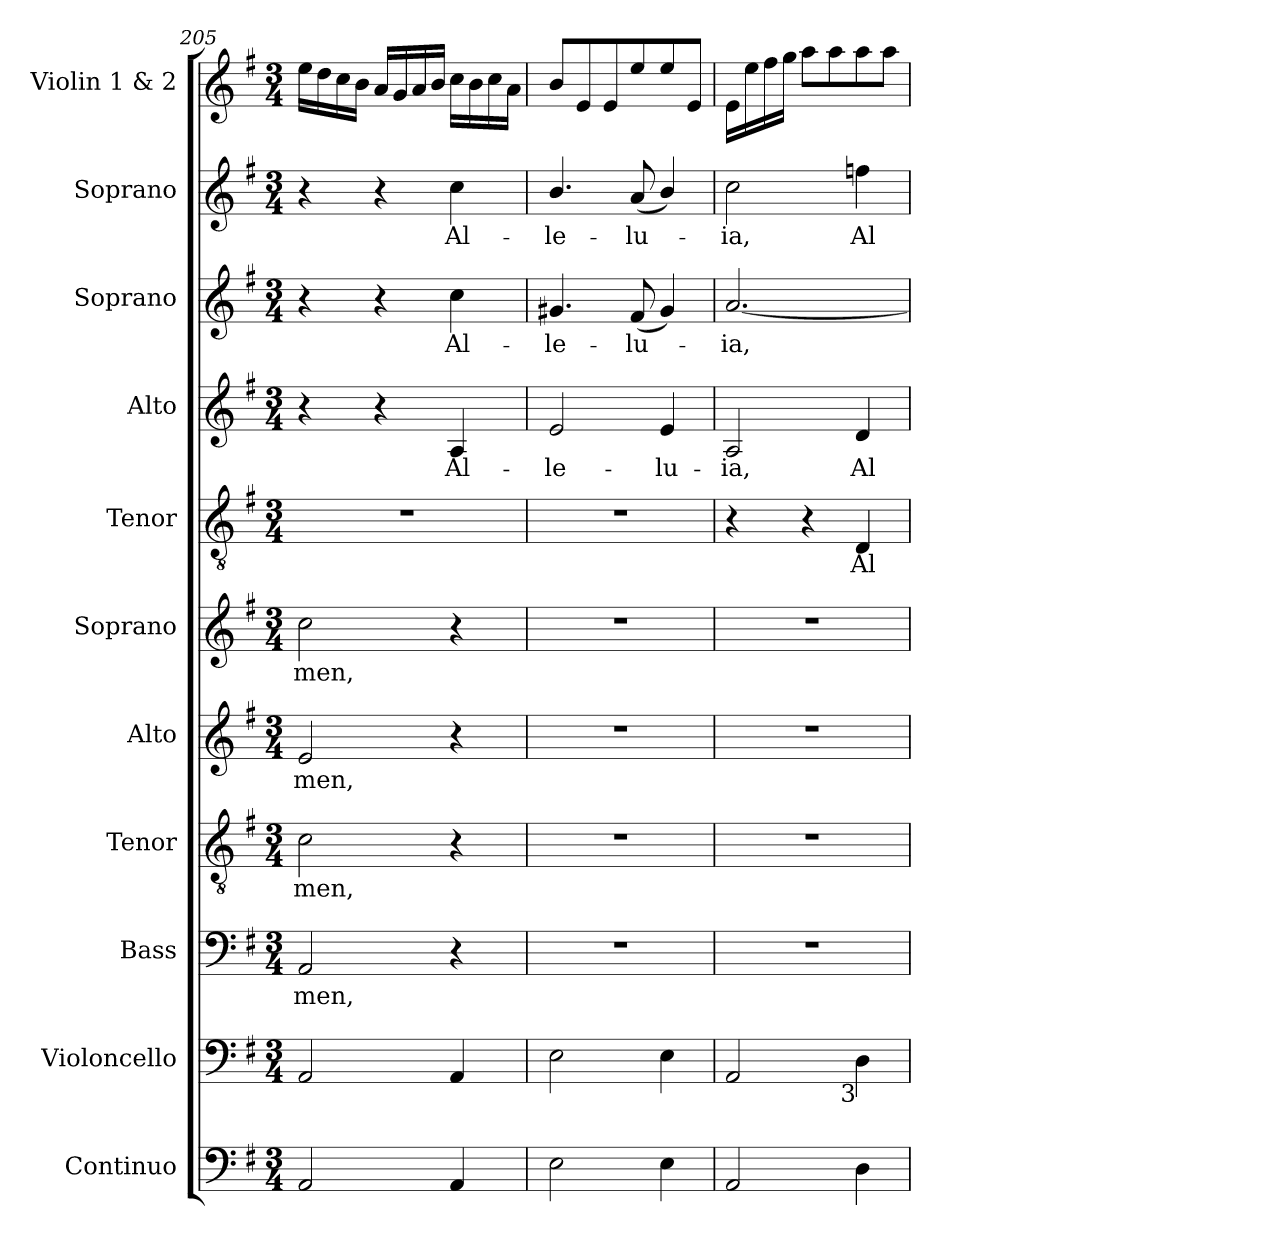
**kern	**kern	**kern	**text	**kern	**text	**kern	**text	**kern	**text	**kern	**text	**kern	**text	**kern	**text	**kern	**text	**kern
*part11	*part10	*part9	*part9	*part8	*part8	*part7	*part7	*part6	*part6	*part5	*part5	*part4	*part4	*part3	*part3	*part2	*part2	*part1
*staff11	*staff10	*staff9	*staff9	*staff8	*staff8	*staff7	*staff7	*staff6	*staff6	*staff5	*staff5	*staff4	*staff4	*staff3	*staff3	*staff2	*staff2	*staff1
*I"Continuo	*I"Violoncello	*I"Bass	*	*I"Tenor	*	*I"Alto	*	*I"Soprano	*	*I"Tenor	*	*I"Alto	*	*I"Soprano	*	*I"Soprano	*	*I"Violin 1 & 2
*I'Cont.	*I'Vc.	*I'B.	*	*I'T.	*	*I'A.	*	*I'S.	*	*I'T.	*	*I'A.	*	*I'S.	*	*I'S.	*	*I'Vln. 1/2
*clefF4	*clefF4	*clefF4	*	*clefGv2	*	*clefG2	*	*clefG2	*	*clefGv2	*	*clefG2	*	*clefG2	*	*clefG2	*	*clefG2
*	*	*	*	*ITrd7c12	*	*	*	*	*	*ITrd7c12	*	*	*	*	*	*	*	*
*k[f#]	*k[f#]	*k[f#]	*	*k[f#]	*	*k[f#]	*	*k[f#]	*	*k[f#]	*	*k[f#]	*	*k[f#]	*	*k[f#]	*	*k[f#]
*G:	*G:	*G:	*	*G:	*	*G:	*	*G:	*	*G:	*	*G:	*	*G:	*	*G:	*	*G:
*M3/4	*M3/4	*M3/4	*	*M3/4	*	*M3/4	*	*M3/4	*	*M3/4	*	*M3/4	*	*M3/4	*	*M3/4	*	*M3/4
=205	=205	=205	=205	=205	=205	=205	=205	=205	=205	=205	=205	=205	=205	=205	=205	=205	=205	=205
!	!	!	!LO:LY:b:color=#000000	!	!	!	!	!	!	!	!	!	!	!	!	!	!	!
!	!	!	!	!	!LO:LY:b:color=#000000	!	!	!	!	!	!	!	!	!	!	!	!	!
!	!	!	!	!	!	!	!LO:LY:b:color=#000000	!	!	!	!	!	!	!	!	!	!	!
!	!	!	!	!	!	!	!	!	!LO:LY:b:color=#000000	!LO:N:vis=1	!	!	!	!	!	!	!	!
2AAi/	2AAi/	2AAi/	-men,	2Ci\	-men,	2ei/	-men,	2cci\	-men,	2.r	.	4r	.	4r	.	4r	.	16eei\LL
.	.	.	.	.	.	.	.	.	.	.	.	.	.	.	.	.	.	16ddi\
.	.	.	.	.	.	.	.	.	.	.	.	.	.	.	.	.	.	16cci\
.	.	.	.	.	.	.	.	.	.	.	.	.	.	.	.	.	.	16bi\JJ
.	.	.	.	.	.	.	.	.	.	.	.	4r	.	4r	.	4r	.	16ai/LL
.	.	.	.	.	.	.	.	.	.	.	.	.	.	.	.	.	.	16gi/
.	.	.	.	.	.	.	.	.	.	.	.	.	.	.	.	.	.	16ai/
.	.	.	.	.	.	.	.	.	.	.	.	.	.	.	.	.	.	16bi/JJ
!	!	!	!	!	!	!	!	!	!	!	!	!	!LO:LY:b:color=#000000	!	!	!	!	!
!	!	!	!	!	!	!	!	!	!	!	!	!	!	!	!LO:LY:b:color=#000000	!	!	!
!	!	!	!	!	!	!	!	!	!	!	!	!	!	!	!	!	!LO:LY:b:color=#000000	!
4AAi/	4AAi/	4r	.	4r	.	4r	.	4r	.	.	.	4Ai/	Al-	4cci\	Al-	4cci\	Al-	16cci\LL
.	.	.	.	.	.	.	.	.	.	.	.	.	.	.	.	.	.	16bi\
.	.	.	.	.	.	.	.	.	.	.	.	.	.	.	.	.	.	16cci\
.	.	.	.	.	.	.	.	.	.	.	.	.	.	.	.	.	.	16ai\JJ
=206	=206	=206	=206	=206	=206	=206	=206	=206	=206	=206	=206	=206	=206	=206	=206	=206	=206	=206
!	!	!LO:N:vis=1	!	!LO:N:vis=1	!	!LO:N:vis=1	!	!LO:N:vis=1	!	!LO:N:vis=1	!	!	!	!	!	!	!	!
!	!	!	!	!	!	!	!	!	!	!	!	!	!LO:LY:b:color=#000000	!	!	!	!	!
!	!	!	!	!	!	!	!	!	!	!	!	!	!	!	!LO:LY:b:color=#000000	!	!	!
!	!	!	!	!	!	!	!	!	!	!	!	!	!	!	!	!	!LO:LY:b:color=#000000	!
2Ei\	2Ei\	2.r	.	2.r	.	2.r	.	2.r	.	2.r	.	2ei/	-le-	4.g#Xi/	-le-	4.bi/	-le-	8bi/L
.	.	.	.	.	.	.	.	.	.	.	.	.	.	.	.	.	.	8ei/
.	.	.	.	.	.	.	.	.	.	.	.	.	.	.	.	.	.	8ei/
!	!	!	!	!	!	!	!	!	!	!	!	!	!	!	!LO:LY:b:color=#000000	!	!	!
!	!	!	!	!	!	!	!	!	!	!	!	!	!	!	!	!	!LO:LY:b:color=#000000	!
.	.	.	.	.	.	.	.	.	.	.	.	.	.	(8f#i/	-lu-	(8ai/	-lu-	8eei/
!	!	!	!	!	!	!	!	!	!	!	!	!	!LO:LY:b:color=#000000	!	!	!	!	!
4Ei\	4Ei\	.	.	.	.	.	.	.	.	.	.	4ei/	-lu-	4g#i/)	.	4bi/)	.	8eei/
.	.	.	.	.	.	.	.	.	.	.	.	.	.	.	.	.	.	8ei/J
=207	=207	=207	=207	=207	=207	=207	=207	=207	=207	=207	=207	=207	=207	=207	=207	=207	=207	=207
!	!	!LO:N:vis=1	!	!LO:N:vis=1	!	!LO:N:vis=1	!	!LO:N:vis=1	!	!	!	!	!	!	!	!	!	!
!	!	!	!	!	!	!	!	!	!	!	!	!	!LO:LY:b:color=#000000	!	!	!	!	!
!	!	!	!	!	!	!	!	!	!	!	!	!	!	!	!LO:LY:b:color=#000000	!	!	!
!	!	!	!	!	!	!	!	!	!	!	!	!	!	!	!	!	!LO:LY:b:color=#000000	!
2AAi/	2AAi/	2.r	.	2.r	.	2.r	.	2.r	.	4r	.	2Ai/	-ia,	[2.ai/	-ia,	2cci\	-ia,	16ei\LL
.	.	.	.	.	.	.	.	.	.	.	.	.	.	.	.	.	.	16eei\
.	.	.	.	.	.	.	.	.	.	.	.	.	.	.	.	.	.	16ff#i\
.	.	.	.	.	.	.	.	.	.	.	.	.	.	.	.	.	.	16ggi\JJ
.	.	.	.	.	.	.	.	.	.	4r	.	.	.	.	.	.	.	8aai\L
.	.	.	.	.	.	.	.	.	.	.	.	.	.	.	.	.	.	8aai\
!	!	!	!	!	!	!	!	!	!	!	!LO:LY:b:color=#000000	!	!	!	!	!	!	!
!	!	!	!	!	!	!	!	!	!	!	!	!	!LO:LY:b:color=#000000	!	!	!	!	!
!	!LO:TX:b:rj:t=3	!	!	!	!	!	!	!	!	!	!	!	!	!	!	!	!	!
!	!	!	!	!	!	!	!	!	!	!	!	!	!	!	!	!	!LO:LY:b:color=#000000	!
4Di\	4Di\	.	.	.	.	.	.	.	.	4DDi/	Al-	4di/	Al-	.	.	4ffni\	Al-	8aai\
.	.	.	.	.	.	.	.	.	.	.	.	.	.	.	.	.	.	8aai\J
=	=	=	=	=	=	=	=	=	=	=	=	=	=	=	=	=	=	=
*-	*-	*-	*-	*-	*-	*-	*-	*-	*-	*-	*-	*-	*-	*-	*-	*-	*-	*-
